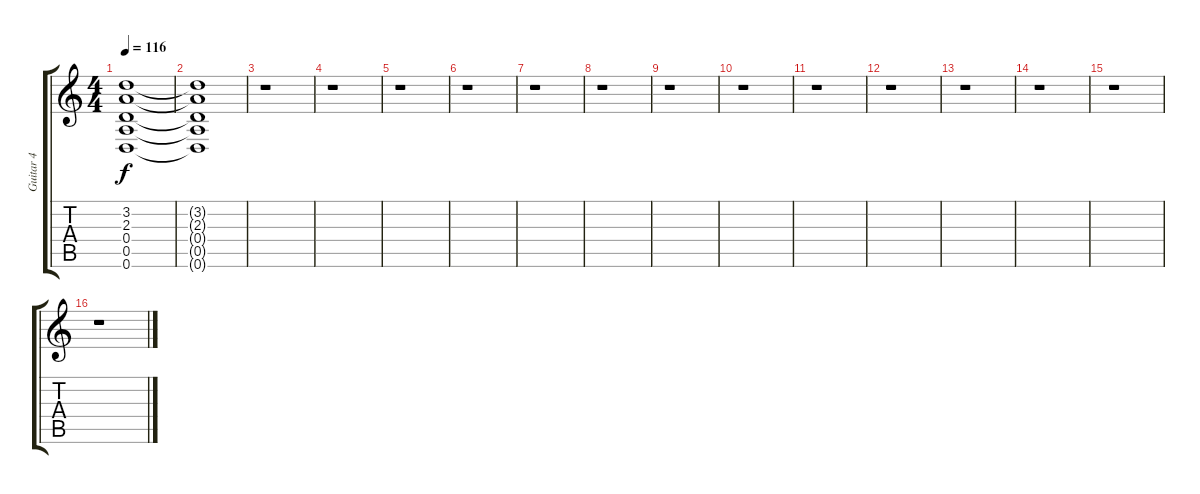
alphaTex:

\track ("Guitar 4" "Guitar 4") {instrument overdrivenguitar}
\staff {score tabs}
\tuning (E4 B3 G3 D3 A2 D2) {hide}
\ts (4 4)
\tempo 116
\clef g2
\ks c
(3.2{t} 2.3{t} 0.4{t} 0.5{t} 0.6{t}).1{dy f} |
(3.2{t} 2.3{t} 0.4{t} 0.5{t} 0.6{t}).1 |
r.1 |
r.1 |
r.1 |
r.1 |
r.1 |
r.1 |
r.1 |
r.1 |
r.1 |
r.1 |
r.1 |
r.1 |
r.1 |
r.1
